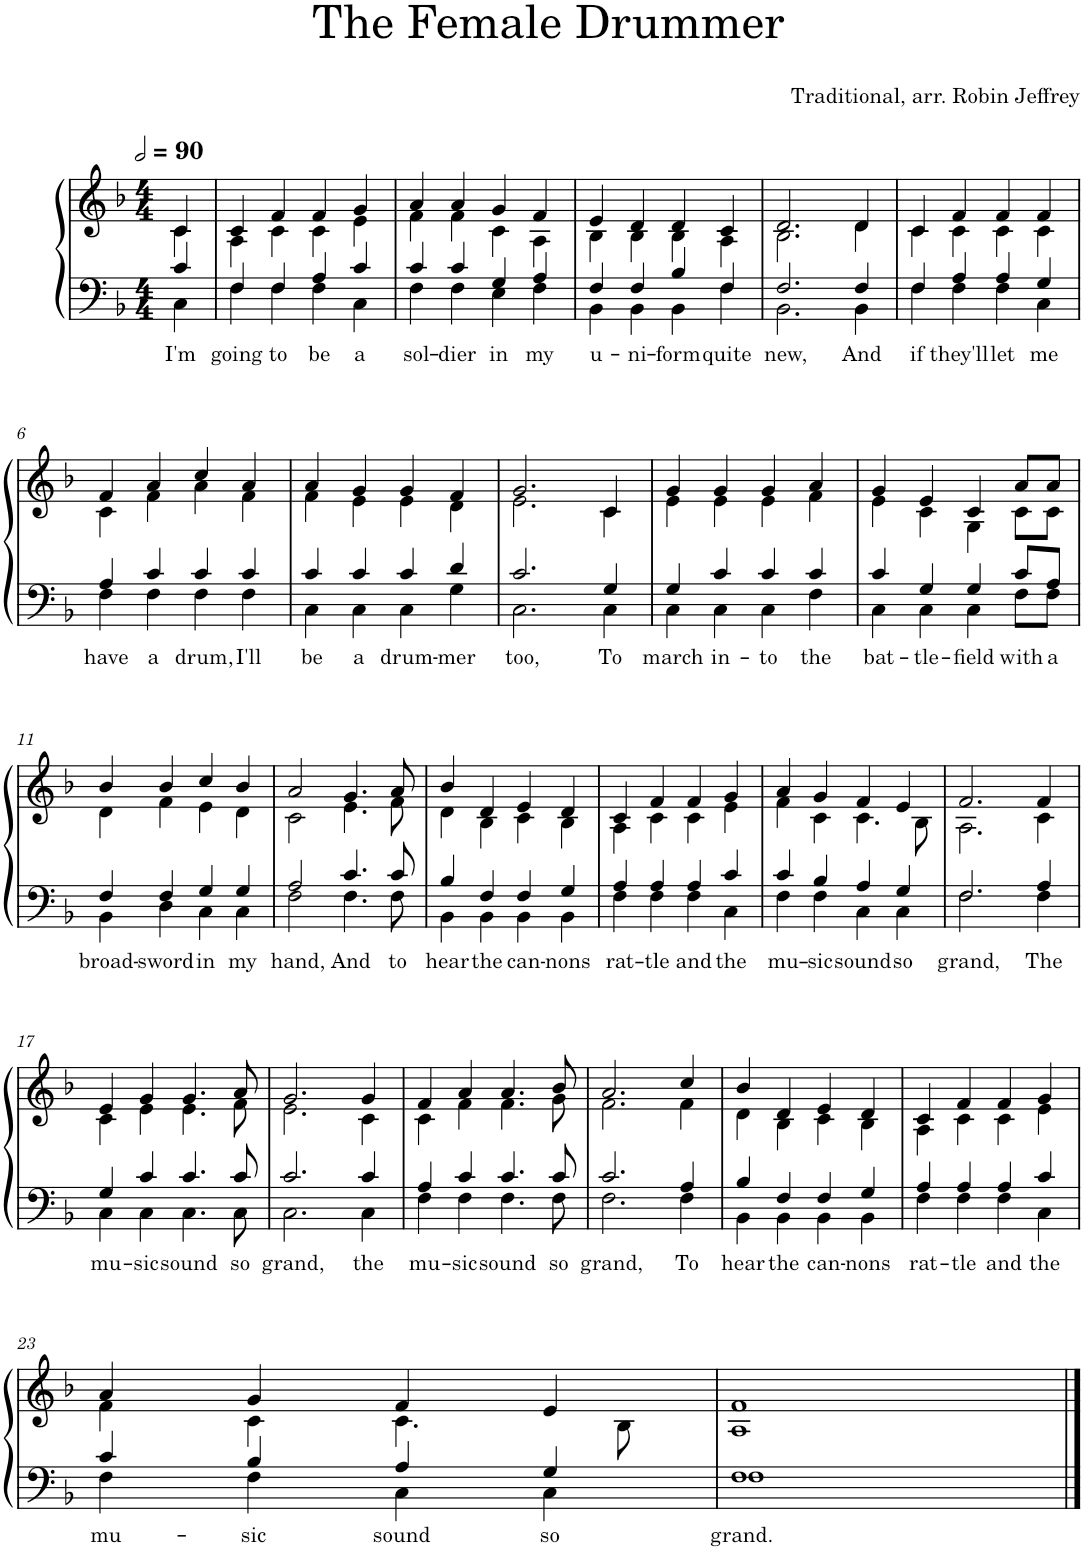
**kern	**text	**kern
*part1	*part1	*part1
*staff2	*staff2	*staff1
*I"Piano	*	*
*I'Pno.	*	*
*clefF4	*	*clefG2
*k[b-]	*	*k[b-]
*M4/4	*	*M4/4
*MM180	*	*MM180
=	=	=
*^	*	*
!	!	!LO:LY:b	!
*	*	*	*^
4c/	4C\	I'm	4c/	4c\
=1	=1	=1	=1	=1
!	!	!LO:LY:b	!	!
4F/	4F\	going	4c/	4A\
!	!	!LO:LY:b	!	!
4F/	4F\	to	4f/	4c\
!	!	!LO:LY:b	!	!
4A/	4F\	be	4f/	4c\
!	!	!LO:LY:b	!	!
4c/	4C\	a	4g/	4e\
=2	=2	=2	=2	=2
!	!	!LO:LY:b	!	!
4c/	4F\	sol-	4a/	4f\
!	!	!LO:LY:b	!	!
4c/	4F\	-dier	4a/	4f\
!	!	!LO:LY:b	!	!
4G/	4E\	in	4g/	4c\
!	!	!LO:LY:b	!	!
4A/	4F\	my	4f/	4A\
=3	=3	=3	=3	=3
!	!	!LO:LY:b	!	!
4F/	4BB-\	u-	4e/	4B-\
!	!	!LO:LY:b	!	!
4F/	4BB-\	-ni-	4d/	4B-\
!	!	!LO:LY:b	!	!
4B-/	4BB-\	-form	4d/	4B-\
!	!	!LO:LY:b	!	!
4F/	4F\	quite	4c/	4A\
=4	=4	=4	=4	=4
!	!	!LO:LY:b	!	!
2.F/	2.BB-\	new,	2.d/	2.B-\
!	!	!LO:LY:b	!	!
4F/	4BB-\	And	4d/	4d\
=5	=5	=5	=5	=5
!	!	!LO:LY:b	!	!
4F/	4F\	if	4c/	4c\
!	!	!LO:LY:b	!	!
4A/	4F\	they'll	4f/	4c\
!	!	!LO:LY:b	!	!
4A/	4F\	let	4f/	4c\
!	!	!LO:LY:b	!	!
4G/	4C\	me	4f/	4c\
!!LO:LB:g=z	!!
=6	=6	=6	=6	=6
!	!	!LO:LY:b	!	!
4A/	4F\	have	4f/	4c\
!	!	!LO:LY:b	!	!
4c/	4F\	a	4a/	4f\
!	!	!LO:LY:b	!	!
4c/	4F\	drum,	4cc/	4a\
!	!	!LO:LY:b	!	!
4c/	4F\	I'll	4a/	4f\
=7	=7	=7	=7	=7
!	!	!LO:LY:b	!	!
4c/	4C\	be	4a/	4f\
!	!	!LO:LY:b	!	!
4c/	4C\	a	4g/	4e\
!	!	!LO:LY:b	!	!
4c/	4C\	drum-	4g/	4e\
!	!	!LO:LY:b	!	!
4d/	4G\	-mer	4f/	4d\
=8	=8	=8	=8	=8
!	!	!LO:LY:b	!	!
2.c/	2.C\	too,	2.g/	2.e\
!	!	!LO:LY:b	!	!
4G/	4C\	To	4c/	4c\
=9	=9	=9	=9	=9
!	!	!LO:LY:b	!	!
4G/	4C\	march	4g/	4e\
!	!	!LO:LY:b	!	!
4c/	4C\	in-	4g/	4e\
!	!	!LO:LY:b	!	!
4c/	4C\	-to	4g/	4e\
!	!	!LO:LY:b	!	!
4c/	4F\	the	4a/	4f\
=10	=10	=10	=10	=10
!	!	!LO:LY:b	!	!
4c/	4C\	bat-	4g/	4e\
!	!	!LO:LY:b	!	!
4G/	4C\	-tle-	4e/	4c\
!	!	!LO:LY:b	!	!
4G/	4C\	-field	4c/	4G\
!	!	!LO:LY:b	!	!
8c/L	8F\L	with	8a/L	8c\L
!	!	!LO:LY:b	!	!
8A/J	8F\J	a	8a/J	8c\J
!!LO:LB:g=z	!!
=11	=11	=11	=11	=11
!	!	!LO:LY:b	!	!
4F/	4BB-\	broad-	4b-/	4d\
!	!	!LO:LY:b	!	!
4F/	4D\	-sword	4b-/	4f\
!	!	!LO:LY:b	!	!
4G/	4C\	in	4cc/	4e\
!	!	!LO:LY:b	!	!
4G/	4C\	my	4b-/	4d\
=12	=12	=12	=12	=12
!	!	!LO:LY:b	!	!
2A/	2F\	hand,	2a/	2c\
!	!	!LO:LY:b	!	!
4.c/	4.F\	And	4.g/	4.e\
!	!	!LO:LY:b	!	!
8c/	8F\	to	8a/	8f\
=13	=13	=13	=13	=13
!	!	!LO:LY:b	!	!
4B-/	4BB-\	hear	4b-/	4d\
!	!	!LO:LY:b	!	!
4F/	4BB-\	the	4d/	4B-\
!	!	!LO:LY:b	!	!
4F/	4BB-\	can-	4e/	4c\
!	!	!LO:LY:b	!	!
4G/	4BB-\	-nons	4d/	4B-\
=14	=14	=14	=14	=14
!	!	!LO:LY:b	!	!
4A/	4F\	rat-	4c/	4A\
!	!	!LO:LY:b	!	!
4A/	4F\	-tle	4f/	4c\
!	!	!LO:LY:b	!	!
4A/	4F\	and	4f/	4c\
!	!	!LO:LY:b	!	!
4c/	4C\	the	4g/	4e\
=15	=15	=15	=15	=15
!	!	!LO:LY:b	!	!
4c/	4F\	mu-	4a/	4f\
!	!	!LO:LY:b	!	!
4B-/	4F\	-sic	4g/	4c\
!	!	!LO:LY:b	!	!
4A/	4C\	sound	4f/	4.c\
!	!	!LO:LY:b	!	!
4G/	4C\	so	4e/	.
.	.	.	.	8B-\
=16	=16	=16	=16	=16
!	!	!LO:LY:b	!	!
2.F/	2.F\	grand,	2.f/	2.A\
!	!	!LO:LY:b	!	!
4A/	4F\	The	4f/	4c\
!!LO:LB:g=z	!!
=17	=17	=17	=17	=17
!	!	!LO:LY:b	!	!
4G/	4C\	mu-	4e/	4c\
!	!	!LO:LY:b	!	!
4c/	4C\	-sic	4g/	4e\
!	!	!LO:LY:b	!	!
4.c/	4.C\	sound	4.g/	4.e\
!	!	!LO:LY:b	!	!
8c/	8C\	so	8a/	8f\
=18	=18	=18	=18	=18
!	!	!LO:LY:b	!	!
2.c/	2.C\	grand,	2.g/	2.e\
!	!	!LO:LY:b	!	!
4c/	4C\	the	4g/	4c\
=19	=19	=19	=19	=19
!	!	!LO:LY:b	!	!
4A/	4F\	mu-	4f/	4c\
!	!	!LO:LY:b	!	!
4c/	4F\	-sic	4a/	4f\
!	!	!LO:LY:b	!	!
4.c/	4.F\	sound	4.a/	4.f\
!	!	!LO:LY:b	!	!
8c/	8F\	so	8b-/	8g\
=20	=20	=20	=20	=20
!	!	!LO:LY:b	!	!
2.c/	2.F\	grand,	2.a/	2.f\
!	!	!LO:LY:b	!	!
4A/	4F\	To	4cc/	4f\
=21	=21	=21	=21	=21
!	!	!LO:LY:b	!	!
4B-/	4BB-\	hear	4b-/	4d\
!	!	!LO:LY:b	!	!
4F/	4BB-\	the	4d/	4B-\
!	!	!LO:LY:b	!	!
4F/	4BB-\	can-	4e/	4c\
!	!	!LO:LY:b	!	!
4G/	4BB-\	-nons	4d/	4B-\
=22	=22	=22	=22	=22
!	!	!LO:LY:b	!	!
4A/	4F\	rat-	4c/	4A\
!	!	!LO:LY:b	!	!
4A/	4F\	-tle	4f/	4c\
!	!	!LO:LY:b	!	!
4A/	4F\	and	4f/	4c\
!	!	!LO:LY:b	!	!
4c/	4C\	the	4g/	4e\
!!LO:LB:g=z	!!
=23	=23	=23	=23	=23
!	!	!LO:LY:b	!	!
4c/	4F\	mu-	4a/	4f\
!	!	!LO:LY:b	!	!
4B-/	4F\	-sic	4g/	4c\
!	!	!LO:LY:b	!	!
4A/	4C\	sound	4f/	4.c\
!	!	!LO:LY:b	!	!
4G/	4C\	so	4e/	.
.	.	.	.	8B-\
=24	=24	=24	=24	=24
!	!	!LO:LY:b	!	!
1F	1F	grand.	1f	1A
*v	*v	*	*	*
*	*	*v	*v
==	==	==
*-	*-	*-
